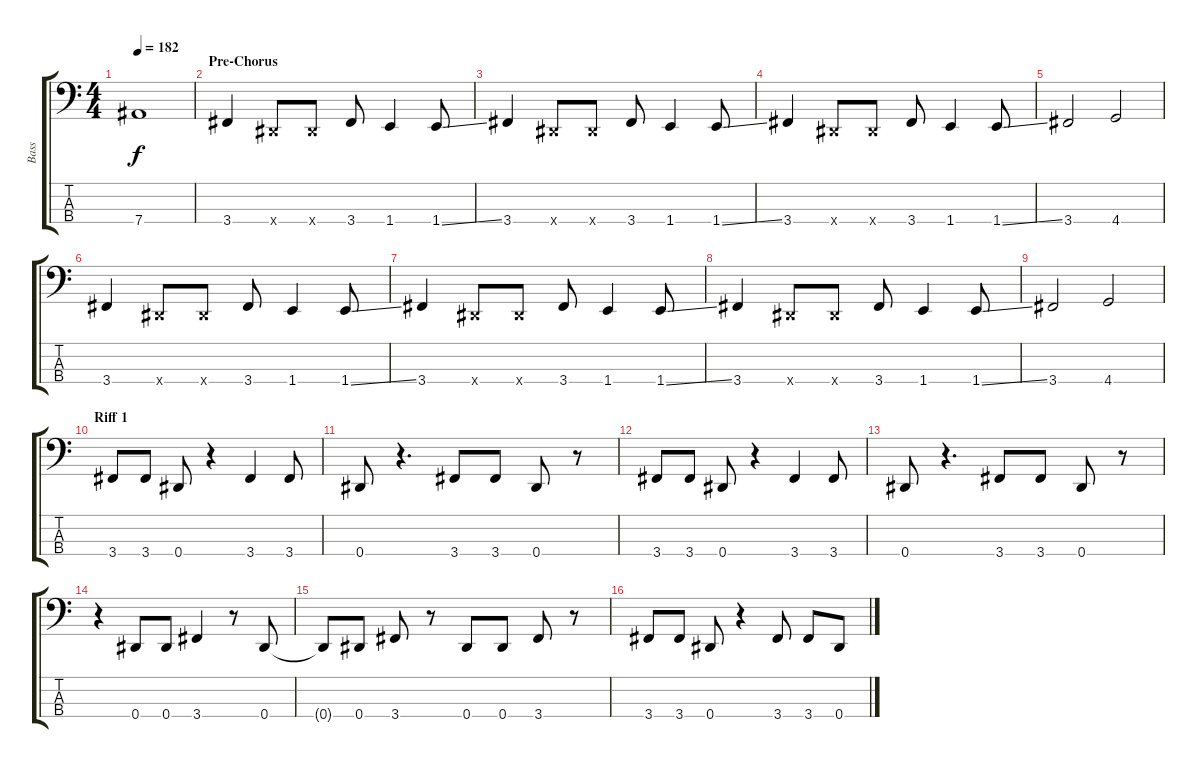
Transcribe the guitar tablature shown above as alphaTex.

\track ("Bass" "Bass") {instrument electricbasspick}
\staff {score tabs}
\tuning (Gb2 Db2 Ab1 Eb1) {hide}
\ts (4 4)
\tempo 182
\clef f4
\ks c
7.4.1{dy f} |
\section ("" "Pre-Chorus")
3.4.4 0.4{x}.8 0.4{x}.8 3.4.8 1.4.4 1.4{ss}.8 |
3.4.4 0.4{x}.8 0.4{x}.8 3.4.8 1.4.4 1.4{ss}.8 |
3.4.4 0.4{x}.8 0.4{x}.8 3.4.8 1.4.4 1.4{ss}.8 |
3.4.2 4.4.2 |
3.4.4 0.4{x}.8 0.4{x}.8 3.4.8 1.4.4 1.4{ss}.8 |
3.4.4 0.4{x}.8 0.4{x}.8 3.4.8 1.4.4 1.4{ss}.8 |
3.4.4 0.4{x}.8 0.4{x}.8 3.4.8 1.4.4 1.4{ss}.8 |
3.4.2 4.4.2 |
\section ("" "Riff 1")
3.4.8 3.4.8 0.4.8 r.4 3.4.4 3.4.8 |
0.4.8 r.4{d} 3.4.8 3.4.8 0.4.8 r.8 |
3.4.8 3.4.8 0.4.8 r.4 3.4.4 3.4.8 |
0.4.8 r.4{d} 3.4.8 3.4.8 0.4.8 r.8 |
r.4 0.4.8 0.4.8 3.4.4 r.8 0.4.8 |
0.4{t}.8 0.4.8 3.4.8 r.8 0.4.8 0.4.8 3.4.8 r.8 |
3.4.8 3.4.8 0.4.8 r.4 3.4.8 3.4.8 0.4.8
